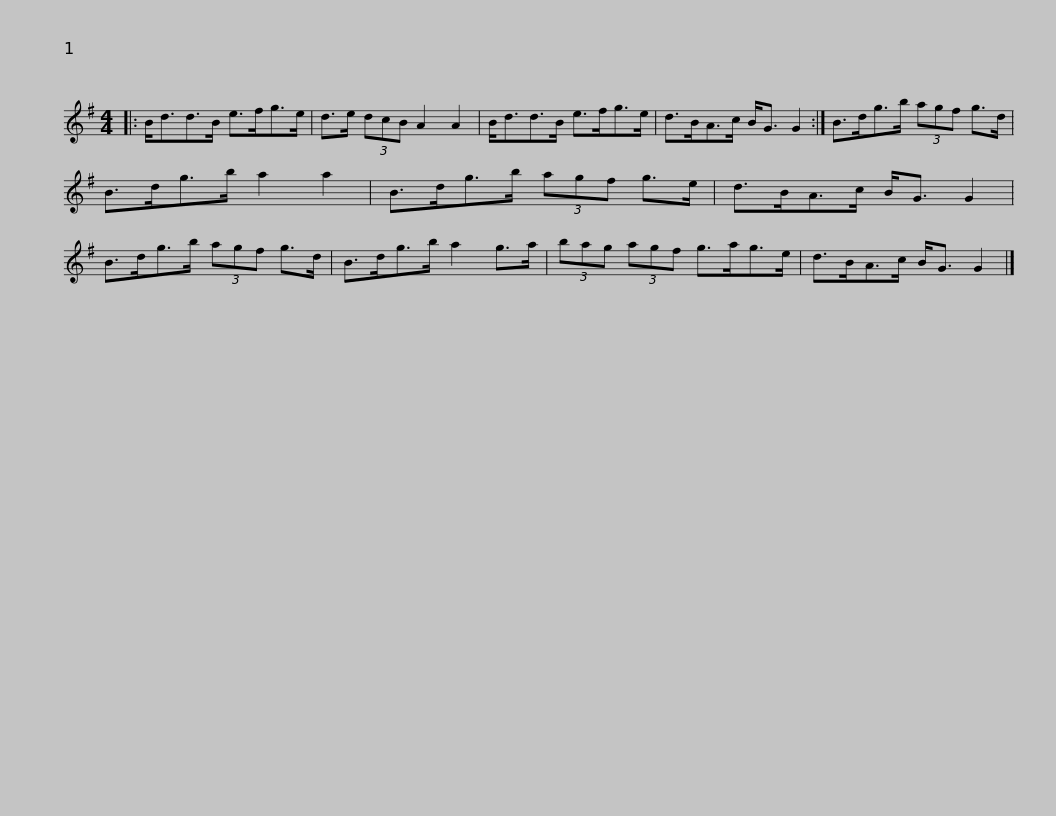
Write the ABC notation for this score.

X:1
L:1/8
M:4/4
I:linebreak $
K:G
V:1 treble
V:1
|: B<dd>B e>fg>e | d>e (3dcB A2 A2 | B<dd>B e>fg>e | d>BA>c B<G G2 :|$ B>dg>b (3agf g>d | %5
 B>dg>b a2 a2 | B>dg>b (3agf g>e | d>BA>c B<G G2 |$ B>dg>b (3agf g>d | B>dg>b a2 g>a | %10
 (3bag (3agf g>ag>e | d>BA>c B<G G2 |] %12
